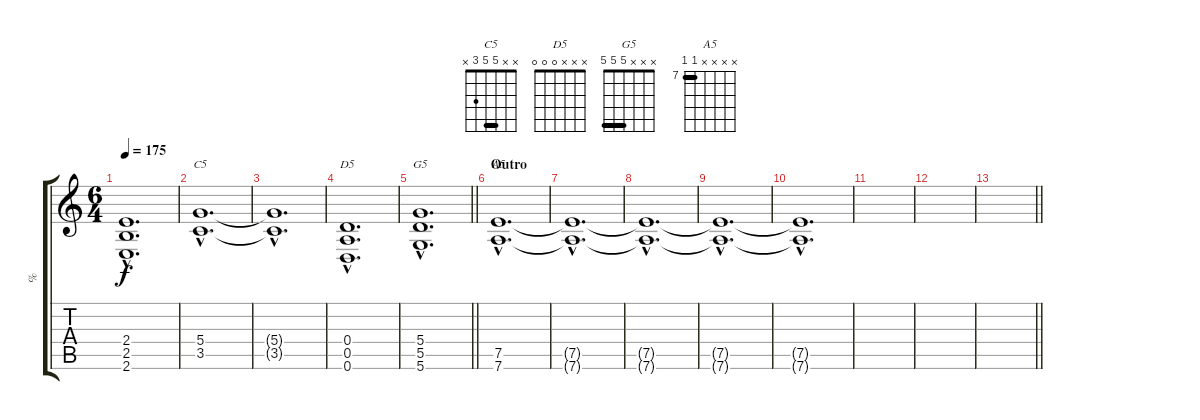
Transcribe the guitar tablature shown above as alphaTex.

\track ("%" "%") {instrument acousticguitarsteel}
\staff {score tabs}
\tuning (E4 B3 G3 D3 A2 D2) {hide}
\chord ("C5" x x 5 5 3 x) {barre 5}
\chord ("D5" x x x 0 0 0)
\chord ("G5" x x x 5 5 5) {barre 5}
\chord ("A5" x x x x 7 7) {firstfret 7 barre 7}
\ts (6 4)
\tempo 175
\clef g2
\ks c
(2.4{hac t} 2.5{hac t} 2.6{hac t}).1{d dy f} |
(5.4{hac} 3.5{hac}).1{d ch "C5"} |
(5.4{hac t} 3.5{hac t}).1{d} |
(0.4{hac} 0.5{hac} 0.6{hac}).1{d ch "D5"} |
\barLineRight lightlight
(5.4{hac} 5.5{hac} 5.6{hac}).1{d ch "G5"} |
\section ("" "Outro")
(7.5{hac} 7.6{hac}).1{d ch "A5" volume 7} |
(7.5{hac t} 7.6{hac t}).1{d} |
(7.5{hac t} 7.6{hac t}).1{d volume 2} |
(7.5{hac t} 7.6{hac t}).1{d} |
(7.5{hac t} 7.6{hac t}).1{d} |
|
|
\barLineRight lightlight
